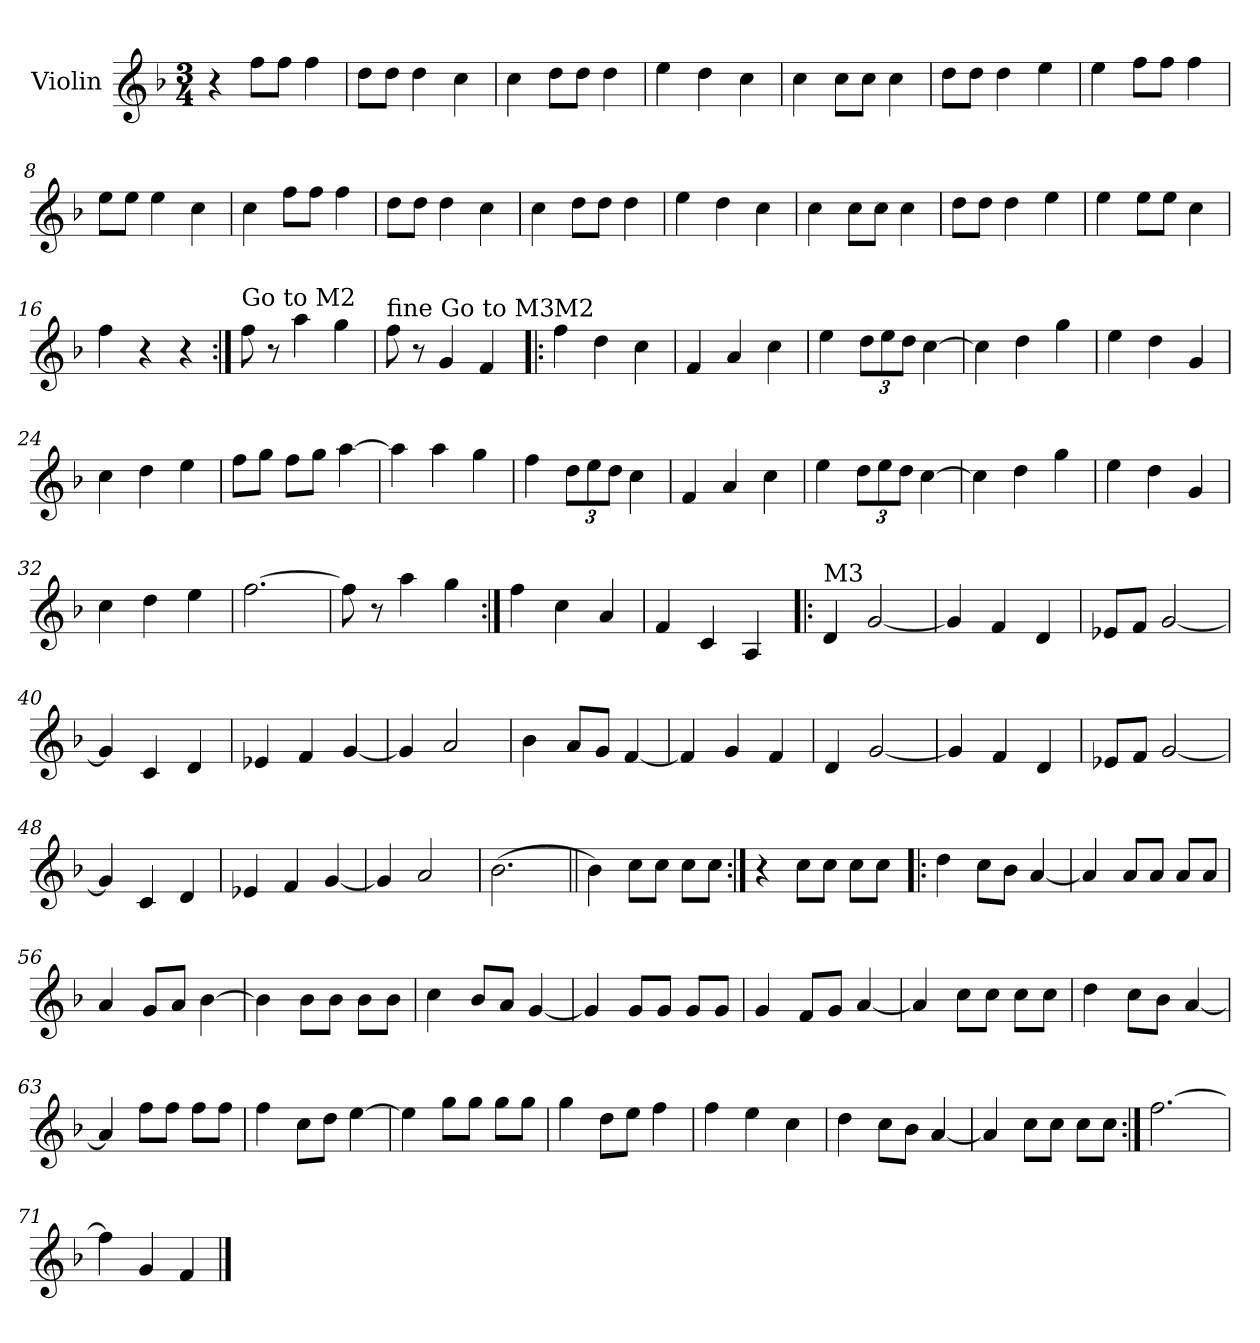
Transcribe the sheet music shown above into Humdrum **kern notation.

**kern
*part1
*staff1
*I"Violin
*I'Vln
*clefG2
*k[b-]
*F:
*M3/4
=1
4r
8ff\L
8ff\J
4ff\
=2
8dd\L
8dd\J
4dd\
4cc\
=3
4cc\
8dd\L
8dd\J
4dd\
=4
4ee\
4dd\
4cc\
=5
4cc\
8cc\L
8cc\J
4cc\
=6
8dd\L
8dd\J
4dd\
4ee\
=7
4ee\
8ff\L
8ff\J
4ff\
=8
8ee\L
8ee\J
4ee\
4cc\
!!LO:LB:g=z
=9
4cc\
8ff\L
8ff\J
4ff\
=10
8dd\L
8dd\J
4dd\
4cc\
=11
4cc\
8dd\L
8dd\J
4dd\
=12
4ee\
4dd\
4cc\
=13
4cc\
8cc\L
8cc\J
4cc\
=14
8dd\L
8dd\J
4dd\
4ee\
=15
4ee\
8ee\L
8ee\J
4cc\
=16
4ff\
4r
4r
!!LO:LB:g=z
=17:|!
!LO:TX:a:t=Go to M2
8ff\
8r
4aa\
4gg\
=18
!LO:TX:a:t=fine Go to M3
8ff\
8r
4g/
4f/
=19!|:
!LO:TX:a:t=M2
4ff\
4dd\
4cc\
=20
4f/
4a/
4cc\
=21
4ee\
*Xbrackettup
12dd\L
12ee\
12dd\J
[4cc\
=22
4cc\]
4dd\
4gg\
=23
4ee\
4dd\
4g/
=24
4cc\
4dd\
4ee\
!!LO:LB:g=z
=25
8ff\L
8gg\J
8ff\L
8gg\J
[4aa\
=26
4aa\]
4aa\
4gg\
=27
4ff\
12dd\L
12ee\
12dd\J
4cc\
=28
4f/
4a/
4cc\
=29
4ee\
12dd\L
12ee\
12dd\J
[4cc\
=30
4cc\]
4dd\
4gg\
=31
4ee\
4dd\
4g/
=32
4cc\
4dd\
4ee\
!!LO:LB:g=z
=33
[2.ff\
=34
8ff\]
8r
4aa\
4gg\
=35:|!
4ff\
4cc\
4a/
=36
4f/
4c/
4A/
=37!|:
!LO:TX:a:t=M3
4d/
[2g/
=38
4g/]
4f/
4d/
=39
8e-X/L
8f/J
[2g/
=40
4g/]
4c/
4d/
!!LO:LB:g=z
=41
4e-X/
4f/
[4g/
=42
4g/]
2a/
=43
4b-\
8a/L
8g/J
[4f/
=44
4f/]
4g/
4f/
=45
4d/
[2g/
=46
4g/]
4f/
4d/
=47
8e-X/L
8f/J
[2g/
=48
4g/]
4c/
4d/
!!LO:LB:g=z
=49
4e-X/
4f/
[4g/
=50
4g/]
2a/
=51
(2.b-\
=52||
4b-\)
8cc\L
8cc\J
8cc\L
8cc\J
=53:|!
4r
8cc\L
8cc\J
8cc\L
8cc\J
=54!|:
4dd\
8cc\L
8b-\J
[4a/
=55
4a/]
8a/L
8a/J
8a/L
8a/J
=56
4a/
8g/L
8a/J
[4b-\
=57
4b-\]
8b-\L
8b-\J
8b-\L
8b-\J
!!LO:LB:g=z
=58
4cc\
8b-/L
8a/J
[4g/
=59
4g/]
8g/L
8g/J
8g/L
8g/J
=60
4g/
8f/L
8g/J
[4a/
=61
4a/]
8cc\L
8cc\J
8cc\L
8cc\J
=62
4dd\
8cc\L
8b-\J
[4a/
=63
4a/]
8ff\L
8ff\J
8ff\L
8ff\J
=64
4ff\
8cc\L
8dd\J
[4ee\
=65
4ee\]
8gg\L
8gg\J
8gg\L
8gg\J
!!LO:LB:g=z
=66
4gg\
8dd\L
8ee\J
4ff\
=67
4ff\
4ee\
4cc\
=68
4dd\
8cc\L
8b-\J
[4a/
=69
4a/]
8cc\L
8cc\J
8cc\L
8cc\J
=70:|!
[2.ff\
=71
4ff\]
4g/
4f/
==
*-
